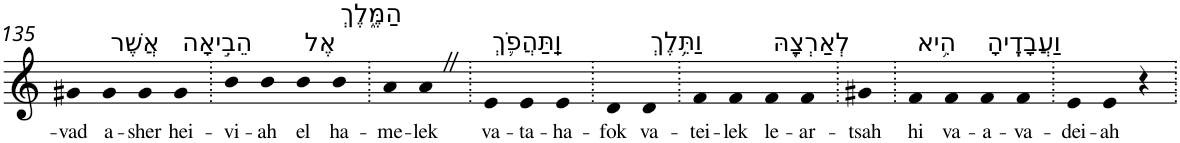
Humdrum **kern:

**kern	**text
*part1	*part1
*staff1	*staff1
*I"Piano	*
*I'Pno	*
!!LO:PB:g=z
*clefG2	*
*k[]	*
=135	=135
!	!LO:LY:b
4g#X	-vad
!LO:TX:a:t=אֲשֶׁר	!
!	!LO:LY:b
4g#	a-
!	!LO:LY:b
4g#	-sher
!LO:TX:a:t=הֵבִ֣יאָה	!
!	!LO:LY:b
4g#	hei-
=136.	=136.
!	!LO:LY:b
4b	-vi-
!	!LO:LY:b
4b	-ah
!LO:TX:a:t=אֶל	!
!	!LO:LY:b
4b	el
!LO:TX:a:t=הַמֶּ֑לֶךְ	!
!	!LO:LY:b
4b	ha-
=137.	=137.
!	!LO:LY:b
4a	-me-
!	!LO:LY:b
4aZ	-lek
=138.	=138.
!LO:TX:a:t=וַֽתַּהֲפֹ֛ךְ	!
!	!LO:LY:b
4e	va-
!	!LO:LY:b
4e	-ta-
!	!LO:LY:b
4e	-ha-
=139.	=139.
!	!LO:LY:b
4d	-fok
!LO:TX:a:t=וַתֵּ֥לֶךְ	!
!	!LO:LY:b
4d	va-
=140.	=140.
!	!LO:LY:b
4f	-tei-
!	!LO:LY:b
4f	-lek
!LO:TX:a:t=לְאַרְצָ֖הּ	!
!	!LO:LY:b
4f	le-
!	!LO:LY:b
4f	-ar-
=141.	=141.
!	!LO:LY:b
4g#X	-tsah
=142.	=142.
!LO:TX:a:t=הִ֥יא	!
!	!LO:LY:b
4f	hi
!LO:TX:a:t=וַעֲבָדֶֽיהָ	!
!	!LO:LY:b
4f	va-
!	!LO:LY:b
4f	-a-
!	!LO:LY:b
4f	-va-
=143.	=143.
!	!LO:LY:b
4e	-dei-
!	!LO:LY:b
4e	-ah
4r	.
=.	=.
*-	*-
